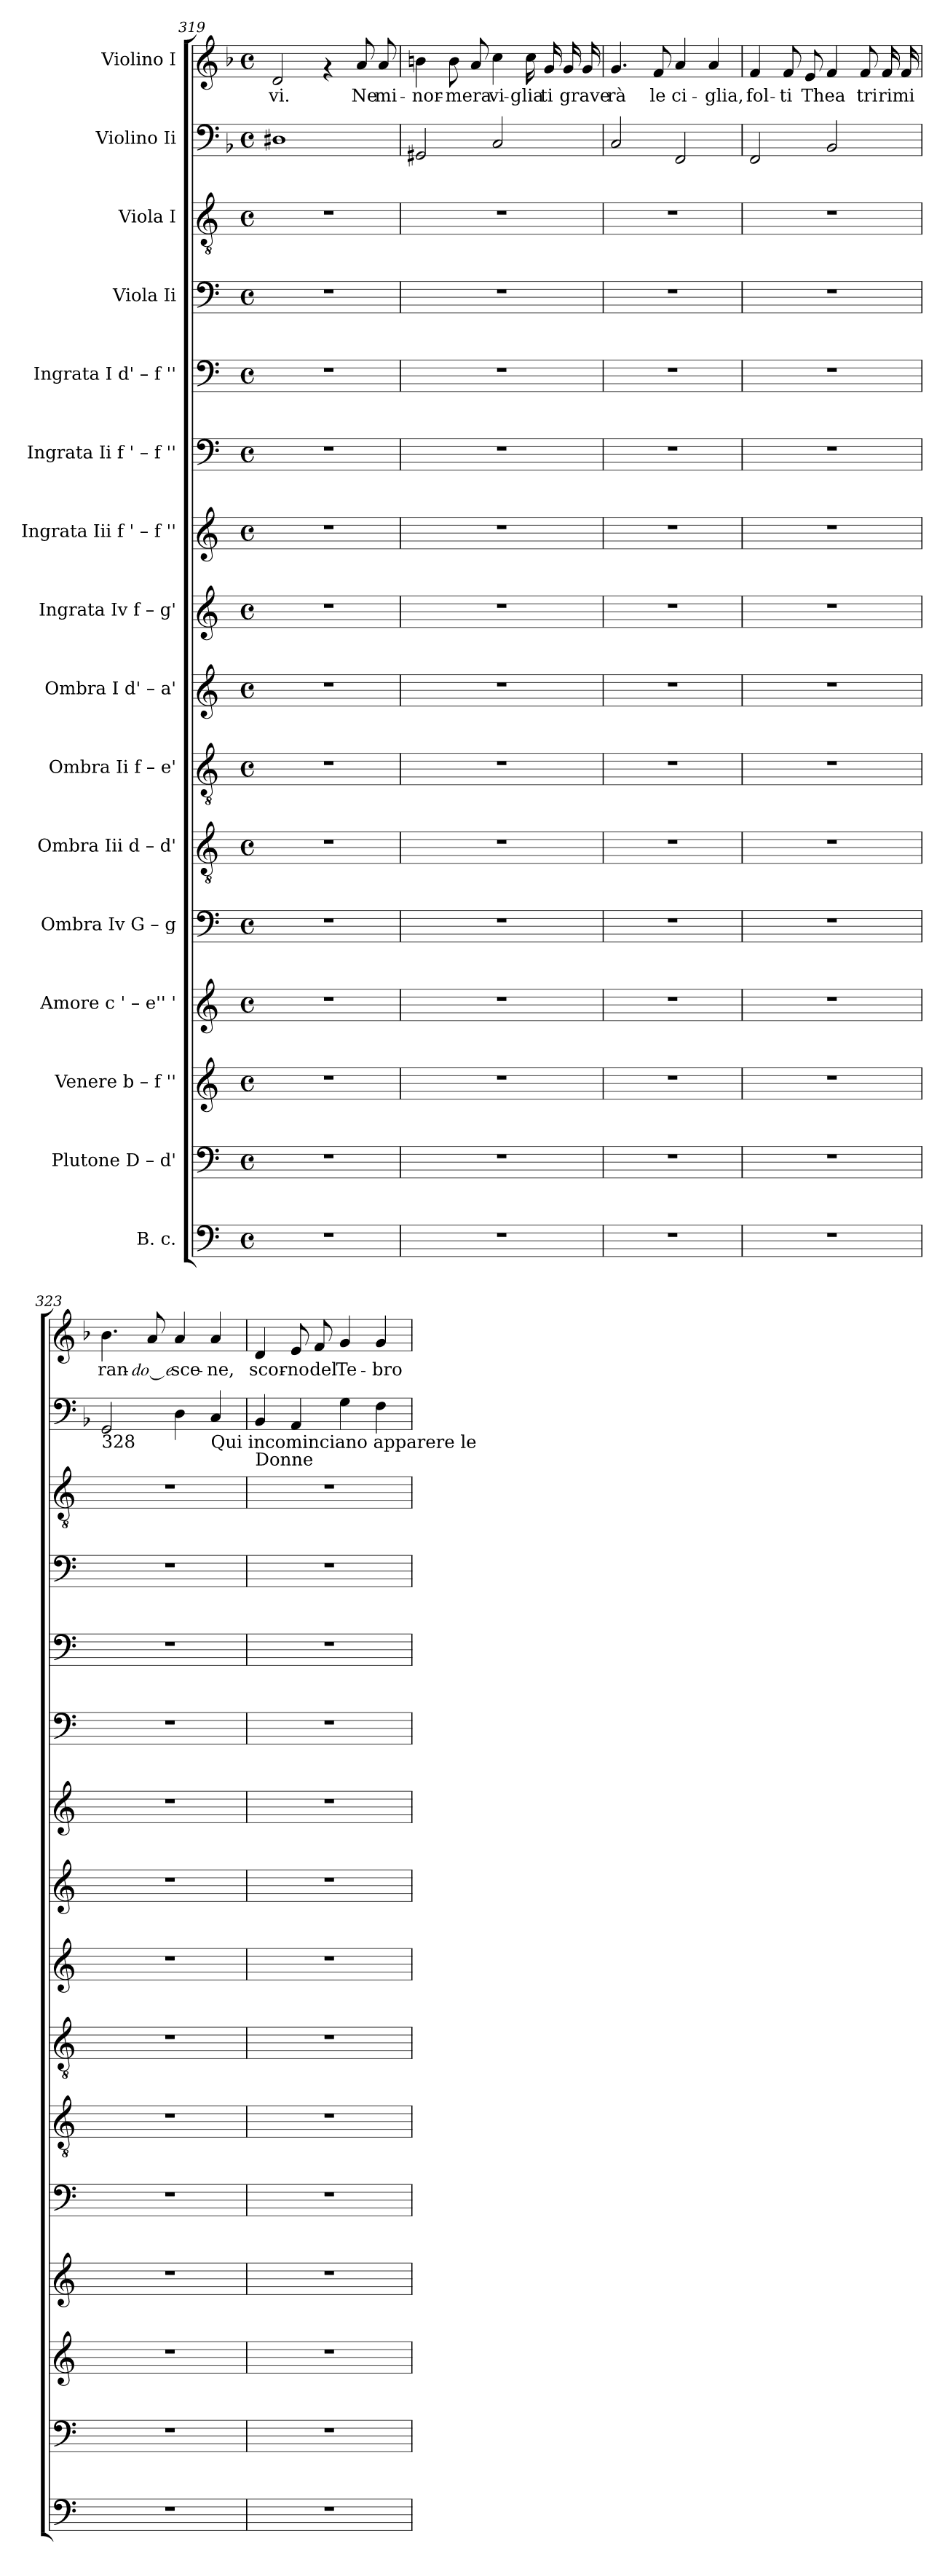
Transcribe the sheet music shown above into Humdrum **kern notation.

**kern	**kern	**kern	**kern	**kern	**kern	**kern	**kern	**kern	**kern	**kern	**kern	**kern	**kern	**kern	**kern	**text
*part16	*part15	*part14	*part13	*part12	*part11	*part10	*part9	*part8	*part7	*part6	*part5	*part4	*part3	*part2	*part1	*part1
*staff16	*staff15	*staff14	*staff13	*staff12	*staff11	*staff10	*staff9	*staff8	*staff7	*staff6	*staff5	*staff4	*staff3	*staff2	*staff1	*staff1
*I"B. c.	*I"Plutone  D – d'	*I"Venere  b – f ''	*I"Amore  c ' – e''  '	*I"Ombra Iv  G – g	*I"Ombra Iii  d – d'	*I"Ombra Ii  f – e'	*I"Ombra I  d' – a'	*I"Ingrata Iv  f – g'	*I"Ingrata Iii  f ' – f ''	*I"Ingrata Ii  f ' – f ''	*I"Ingrata I  d' – f ''	*I"Viola Ii	*I"Viola I	*I"Violino Ii	*I"Violino I	*
*clefF4	*clefF4	*clefG2	*clefG2	*clefF4	*clefGv2	*clefGv2	*clefG2	*clefG2	*clefG2	*clefF4	*clefF4	*clefF4	*clefGv2	*clefF4	*clefG2	*
*k[]	*k[]	*k[]	*k[]	*k[]	*k[]	*k[]	*k[]	*k[]	*k[]	*k[]	*k[]	*k[]	*k[]	*k[b-]	*k[b-]	*
*C:	*C:	*C:	*C:	*C:	*C:	*C:	*C:	*C:	*C:	*C:	*C:	*C:	*C:	*F:	*F:	*
*M4/4	*M4/4	*M4/4	*M4/4	*M4/4	*M4/4	*M4/4	*M4/4	*M4/4	*M4/4	*M4/4	*M4/4	*M4/4	*M4/4	*M4/4	*M4/4	*
*met(c)	*met(c)	*met(c)	*met(c)	*met(c)	*met(c)	*met(c)	*met(c)	*met(c)	*met(c)	*met(c)	*met(c)	*met(c)	*met(c)	*met(c)	*met(c)	*
=319	=319	=319	=319	=319	=319	=319	=319	=319	=319	=319	=319	=319	=319	=319	=319	=319
!	!	!	!	!	!	!	!	!	!	!	!	!	!	!	!	!LO:LY:b:cj
1r	1r	1r	1r	1r	1r	1r	1r	1r	1r	1r	1r	1r	1r	1D#	2d/	-vi.
.	.	.	.	.	.	.	.	.	.	.	.	.	.	.	4rf	.
!	!	!	!	!	!	!	!	!	!	!	!	!	!	!	!	!LO:LY:b:cj
.	.	.	.	.	.	.	.	.	.	.	.	.	.	.	8a/	Ne
!	!	!	!	!	!	!	!	!	!	!	!	!	!	!	!	!LO:LY:b:cj
.	.	.	.	.	.	.	.	.	.	.	.	.	.	.	8a/	mi-
=320	=320	=320	=320	=320	=320	=320	=320	=320	=320	=320	=320	=320	=320	=320	=320	=320
!	!	!	!	!	!	!	!	!	!	!	!	!	!	!	!	!LO:LY:b:cj
1r	1r	1r	1r	1r	1r	1r	1r	1r	1r	1r	1r	1r	1r	2GG#/	4bn\	-nor-
!	!	!	!	!	!	!	!	!	!	!	!	!	!	!	!	!LO:LY:b:cj
.	.	.	.	.	.	.	.	.	.	.	.	.	.	.	8b\	-mera-
!	!	!	!	!	!	!	!	!	!	!	!	!	!	!	!	!LO:LY:b:cj
.	.	.	.	.	.	.	.	.	.	.	.	.	.	.	8a/	--
!	!	!	!	!	!	!	!	!	!	!	!	!	!	!	!	!LO:LY:b:cj
.	.	.	.	.	.	.	.	.	.	.	.	.	.	2C/	4cc\	-vi-
!	!	!	!	!	!	!	!	!	!	!	!	!	!	!	!	!LO:LY:b:cj
.	.	.	.	.	.	.	.	.	.	.	.	.	.	.	16cc\	-glia
!	!	!	!	!	!	!	!	!	!	!	!	!	!	!	!	!LO:LY:b:cj
.	.	.	.	.	.	.	.	.	.	.	.	.	.	.	16g/	ti
!	!	!	!	!	!	!	!	!	!	!	!	!	!	!	!	!LO:LY:b:cj
.	.	.	.	.	.	.	.	.	.	.	.	.	.	.	16g/	grave-
!	!	!	!	!	!	!	!	!	!	!	!	!	!	!	!	!LO:LY:b:cj
.	.	.	.	.	.	.	.	.	.	.	.	.	.	.	16g/	--
=321	=321	=321	=321	=321	=321	=321	=321	=321	=321	=321	=321	=321	=321	=321	=321	=321
!	!	!	!	!	!	!	!	!	!	!	!	!	!	!	!	!LO:LY:b:cj
1r	1r	1r	1r	1r	1r	1r	1r	1r	1r	1r	1r	1r	1r	2C/	4.g/	-rà
!	!	!	!	!	!	!	!	!	!	!	!	!	!	!	!	!LO:LY:b:cj
.	.	.	.	.	.	.	.	.	.	.	.	.	.	.	8f/	le
!	!	!	!	!	!	!	!	!	!	!	!	!	!	!	!	!LO:LY:b:cj
.	.	.	.	.	.	.	.	.	.	.	.	.	.	2FF/	4a/	ci-
!	!	!	!	!	!	!	!	!	!	!	!	!	!	!	!	!LO:LY:b:cj
.	.	.	.	.	.	.	.	.	.	.	.	.	.	.	4a/	-glia,
!!LO:PB:g=z
=322	=322	=322	=322	=322	=322	=322	=322	=322	=322	=322	=322	=322	=322	=322	=322	=322
!	!	!	!	!	!	!	!	!	!	!	!	!	!	!	!	!LO:LY:b:cj
1r	1r	1r	1r	1r	1r	1r	1r	1r	1r	1r	1r	1r	1r	2FF/	4f/	fol-
!	!	!	!	!	!	!	!	!	!	!	!	!	!	!	!	!LO:LY:b:cj
.	.	.	.	.	.	.	.	.	.	.	.	.	.	.	8f/	-ti
!	!	!	!	!	!	!	!	!	!	!	!	!	!	!	!	!LO:LY:b:cj
.	.	.	.	.	.	.	.	.	.	.	.	.	.	.	8e/	Thea-
!	!	!	!	!	!	!	!	!	!	!	!	!	!	!	!	!LO:LY:b:cj
.	.	.	.	.	.	.	.	.	.	.	.	.	.	2BB-/	4f/	--
!	!	!	!	!	!	!	!	!	!	!	!	!	!	!	!	!LO:LY:b:cj
.	.	.	.	.	.	.	.	.	.	.	.	.	.	.	8f/	-tri
!	!	!	!	!	!	!	!	!	!	!	!	!	!	!	!	!LO:LY:b:cj
.	.	.	.	.	.	.	.	.	.	.	.	.	.	.	16f/	rimi-
!	!	!	!	!	!	!	!	!	!	!	!	!	!	!	!	!LO:LY:b:cj
.	.	.	.	.	.	.	.	.	.	.	.	.	.	.	16f/	--
=323	=323	=323	=323	=323	=323	=323	=323	=323	=323	=323	=323	=323	=323	=323	=323	=323
!	!	!	!	!	!	!	!	!	!	!	!	!	!	!LO:TX:b:t=328	!	!
!	!	!	!	!	!	!	!	!	!	!	!	!	!	!	!	!LO:LY:b:cj
1r	1r	1r	1r	1r	1r	1r	1r	1r	1r	1r	1r	1r	1r	2GG/	4.b-\	-ran-
!	!	!	!	!	!	!	!	!	!	!	!	!	!	!	!	!LO:LY:b:cj
.	.	.	.	.	.	.	.	.	.	.	.	.	.	.	8a/	-do‿e
!	!	!	!	!	!	!	!	!	!	!	!	!	!	!	!	!LO:LY:b:cj
.	.	.	.	.	.	.	.	.	.	.	.	.	.	4D\	4a/	sce-
!	!	!	!	!	!	!	!	!	!	!	!	!	!	!LO:TX:b:t=Qui incominciano apparere le	!	!
!	!	!	!	!	!	!	!	!	!	!	!	!	!	!	!	!LO:LY:b:cj
.	.	.	.	.	.	.	.	.	.	.	.	.	.	4C/	4a/	-ne,
=324	=324	=324	=324	=324	=324	=324	=324	=324	=324	=324	=324	=324	=324	=324	=324	=324
!	!	!	!	!	!	!	!	!	!	!	!	!	!	!LO:TX:b:t=Donne	!	!
!	!	!	!	!	!	!	!	!	!	!	!	!	!	!	!	!LO:LY:b:cj
1r	1r	1r	1r	1r	1r	1r	1r	1r	1r	1r	1r	1r	1r	4BB-/	4d/	scor-
!	!	!	!	!	!	!	!	!	!	!	!	!	!	!	!	!LO:LY:b:cj
.	.	.	.	.	.	.	.	.	.	.	.	.	.	4AA/	8e/	-no
!	!	!	!	!	!	!	!	!	!	!	!	!	!	!	!	!LO:LY:b:cj
.	.	.	.	.	.	.	.	.	.	.	.	.	.	.	8f/	del
!	!	!	!	!	!	!	!	!	!	!	!	!	!	!	!	!LO:LY:b:cj
.	.	.	.	.	.	.	.	.	.	.	.	.	.	4G\	4g/	Te-
!	!	!	!	!	!	!	!	!	!	!	!	!	!	!	!	!LO:LY:b:cj
.	.	.	.	.	.	.	.	.	.	.	.	.	.	4F\	4g/	-bro
=	=	=	=	=	=	=	=	=	=	=	=	=	=	=	=	=
*-	*-	*-	*-	*-	*-	*-	*-	*-	*-	*-	*-	*-	*-	*-	*-	*-
